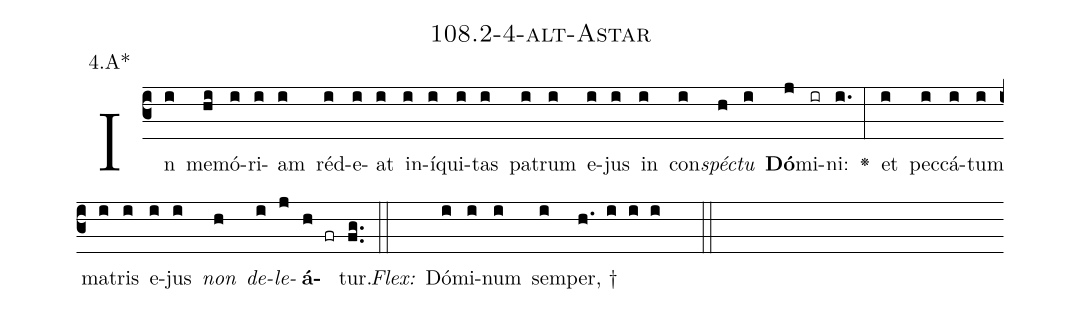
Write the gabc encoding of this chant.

name: 108.2-4-alt-Astar;
annotation: 4.A*;
%%
(c3)In(i) me(hi)mó(i)ri(i)am(i) réd(i)e(i)at(i) in(i)í(i)qui(i)tas(i) pa(i)trum(i) e(i)jus(i) in(i) con(i)<i>spéc</i>(h)<i>tu</i>(i) <b>Dó</b>(j)mi(ir)ni:(i.) <v>\greheightstar</v>(:) et(i) pec(i)cá(i)tum(i) ma(i)tris(i) e(i)jus(i) <i>non</i>(h) <i>de</i>(i)<i>le</i>(j)<b>á</b>(h fr)tur.(fg..) (::)
<i>Flex:</i>()  Dó(i)mi(i)num(i) sem(i)per, †(h. i i i  ::)

%E(i) u(h) o(i) u(j) a(h) e.(fg..) (::)
